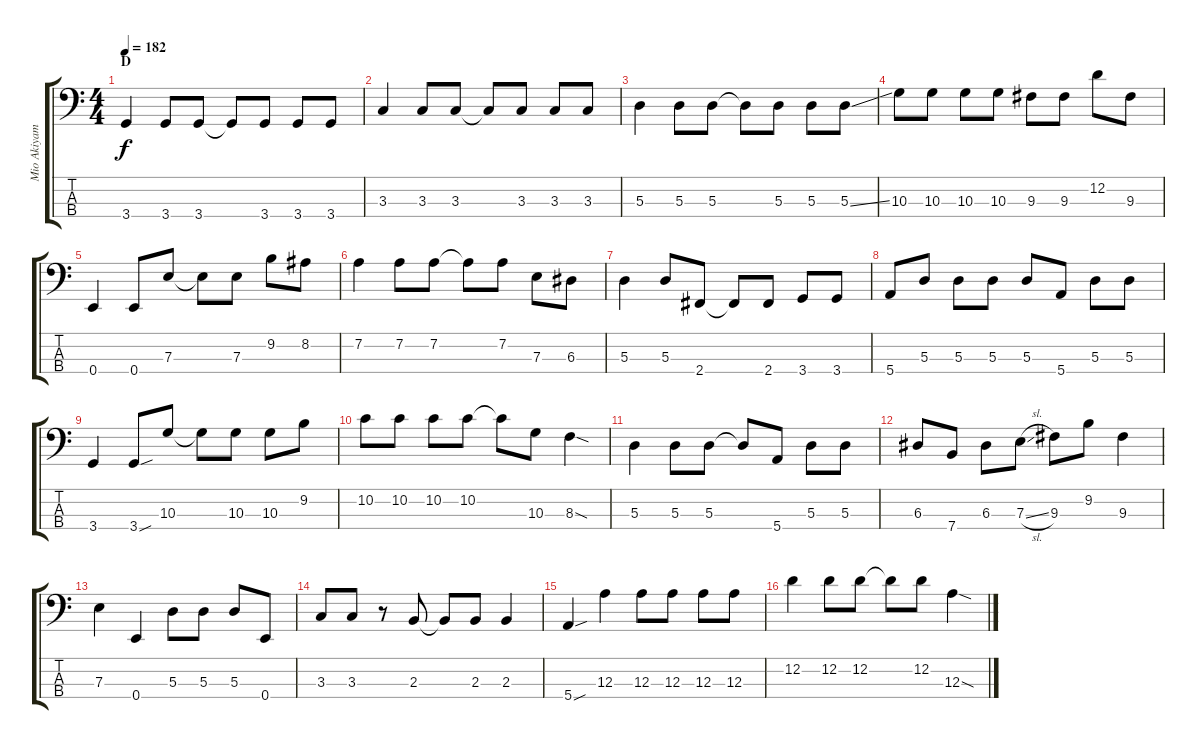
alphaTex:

\track ("Mio Akiyama" "Mio Akiyam") {instrument electricbasspick}
\staff {score tabs}
\tuning (G2 D2 A1 E1) {hide}
\ts (4 4)
\section ("" "D")
\tempo 182
\clef f4
\ks c
3.4.4{dy f} 3.4.8 3.4.8 3.4{t}.8 3.4.8 3.4.8 3.4.8 |
3.3.4 3.3.8 3.3.8 3.3{t}.8 3.3.8 3.3.8 3.3.8 |
5.3.4 5.3.8 5.3.8 5.3{t}.8 5.3.8 5.3.8 5.3{ss}.8 |
10.3.8 10.3.8 10.3.8 10.3.8 9.3.8 9.3.8 12.2.8 9.3.8 |
0.4.4 0.4.8 7.3.8 7.3{t}.8 7.3.8 9.2.8 8.2.8 |
7.2.4 7.2.8 7.2.8 7.2{t}.8 7.2.8 7.3.8 6.3.8 |
5.3.4 5.3.8 2.4.8 2.4{t}.8 2.4.8 3.4.8 3.4.8 |
5.4.8 5.3.8 5.3.8 5.3.8 5.3.8 5.4.8 5.3.8 5.3.8 |
3.4.4 3.4{sou}.8 10.3.8 10.3{t}.8 10.3.8 10.3.8 9.2.8 |
10.2.8 10.2.8 10.2.8 10.2.8 10.2{t}.8 10.3.8 8.3{sod}.4 |
5.3.4 5.3.8 5.3.8 5.3{t}.8 5.4.8 5.3.8 5.3.8 |
6.3.8 7.4.8 6.3.8 7.3{sl}.8 9.3.8 9.2.8 9.3.4 |
7.3.4 0.4.4 5.3.8 5.3.8 5.3.8 0.4.8 |
3.3.8 3.3.8 r.8 2.3.8 2.3{t}.8 2.3.8 2.3.4 |
5.4{sou}.4 12.3.4 12.3.8 12.3.8 12.3.8 12.3.8 |
12.2.4 12.2.8 12.2.8 12.2{t}.8 12.2.8 12.3{sod}.4
